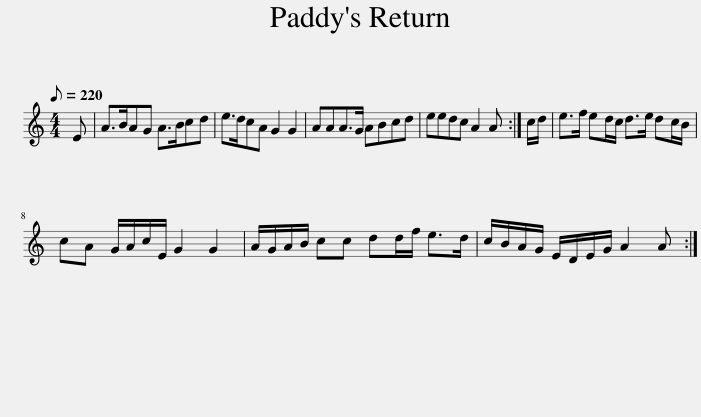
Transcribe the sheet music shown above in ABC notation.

X:1
L:1/8
Q:1/8=220
M:4/4
I:linebreak $
K:C
V:1 treble
V:1
 E | A>BAG A>Bcd | e>dcA G2 G2 | AAA>G ABcd | eedc A2 A :| %5
 c/d/ | e>f ed/c/ d>e dc/B/ |$ cA G/A/c/E/ G2 G2 | A/G/A/B/ cc dd/f/ e>d | c/B/A/G/ E/D/E/G/ A2 A :| %10
